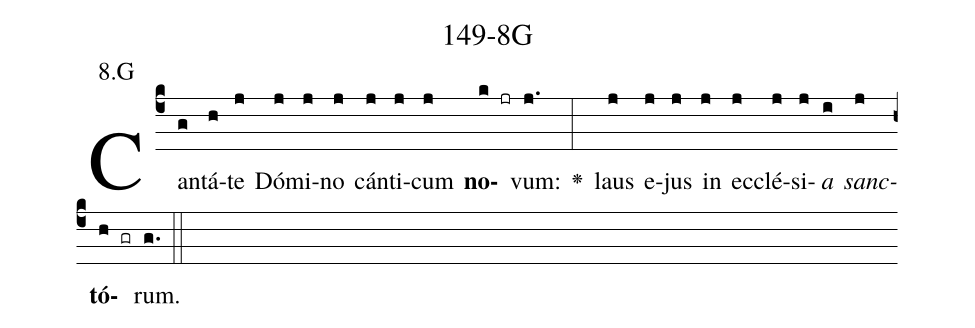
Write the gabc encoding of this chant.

name: 149-8G;
annotation: 8.G;
%%
(c4)Can(g)tá(h)te(j) Dó(j)mi(j)no(j) cán(j)ti(j)cum(j) <b>no</b>(k jr)vum:(j.) <v>\greheightstar</v>(:) laus(j) e(j)jus(j) in(j) ec(j)clé(j)si(j)<i>a</i>(i) <i>sanc</i>(j)<b>tó</b>(h gr)rum.(g.) (::)


%E(j) u(j) o(i) u(j) a(h) e.(g.) (::)
